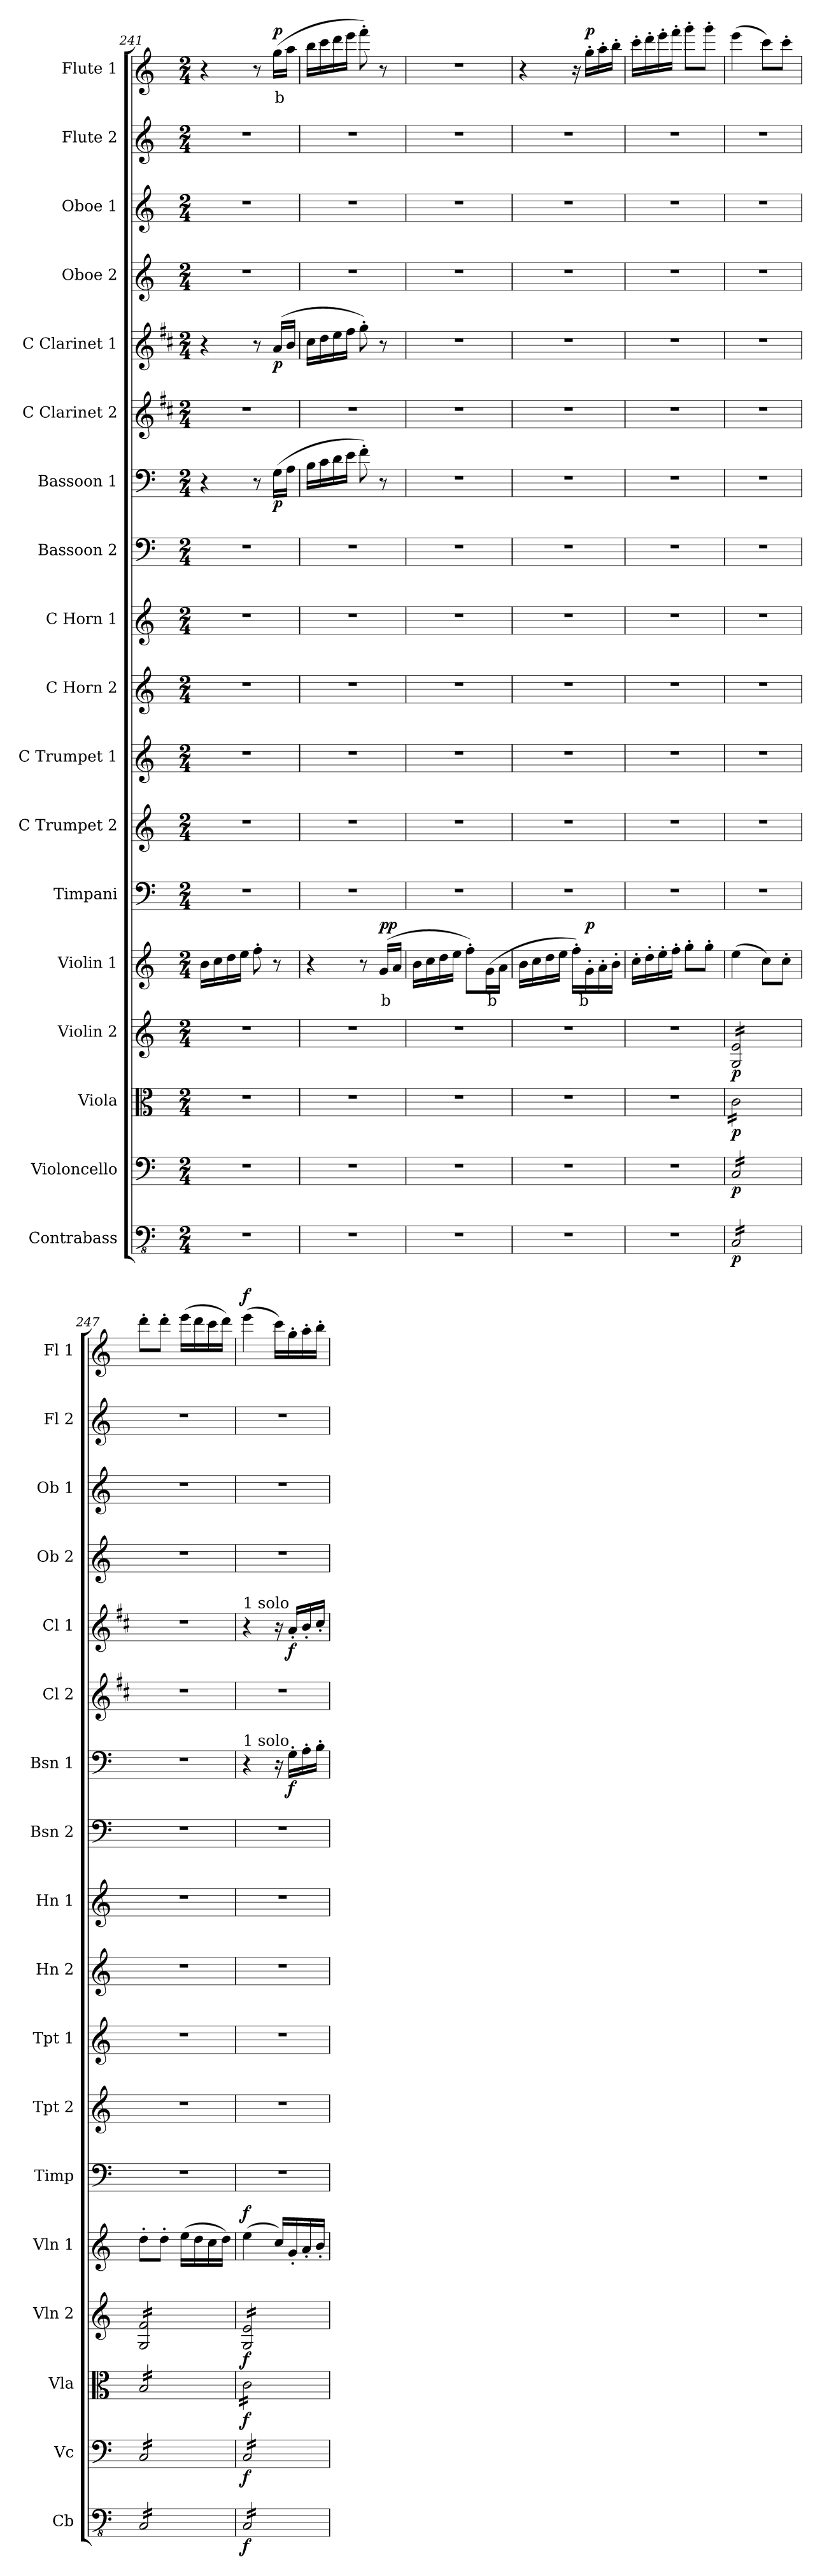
**kern	**dynam	**kern	**dynam	**kern	**dynam	**kern	**dynam	**kern	**text	**dynam	**kern	**kern	**kern	**kern	**kern	**kern	**kern	**dynam	**kern	**kern	**dynam	**kern	**kern	**kern	**kern	**text	**dynam
*part18	*part18	*part17	*part17	*part16	*part16	*part15	*part15	*part14	*part14	*part14	*part13	*part12	*part11	*part10	*part9	*part8	*part7	*part7	*part6	*part5	*part5	*part4	*part3	*part2	*part1	*part1	*part1
*staff18	*staff18	*staff17	*staff17	*staff16	*staff16	*staff15	*staff15	*staff14	*staff14	*staff14	*staff13	*staff12	*staff11	*staff10	*staff9	*staff8	*staff7	*staff7	*staff6	*staff5	*staff5	*staff4	*staff3	*staff2	*staff1	*staff1	*staff1
*I"Contrabass	*	*I"Violoncello	*	*I"Viola	*	*I"Violin 2	*	*I"Violin 1	*	*	*I"Timpani	*I"C Trumpet 2	*I"C Trumpet 1	*I"C Horn 2	*I"C Horn 1	*I"Bassoon 2	*I"Bassoon 1	*	*I"C Clarinet 2	*I"C Clarinet 1	*	*I"Oboe 2	*I"Oboe 1	*I"Flute 2	*I"Flute 1	*	*
*I'Cb	*	*I'Vc	*	*I'Vla	*	*I'Vln 2	*	*I'Vln 1	*	*	*I'Timp	*I'Tpt 2	*I'Tpt 1	*I'Hn 2	*I'Hn 1	*I'Bsn 2	*I'Bsn 1	*	*I'Cl 2	*I'Cl 1	*	*I'Ob 2	*I'Ob 1	*I'Fl 2	*I'Fl 1	*	*
*clefFv4	*	*clefF4	*	*clefC3	*	*clefG2	*	*clefG2	*	*	*clefF4	*clefG2	*clefG2	*clefG2	*clefG2	*clefF4	*clefF4	*	*clefG2	*clefG2	*	*clefG2	*clefG2	*clefG2	*clefG2	*	*
*	*	*	*	*	*	*	*	*	*	*	*	*	*	*ITrd7c12	*ITrd7c12	*	*	*	*ITrd1c2	*ITrd1c2	*	*	*	*	*	*	*
*k[]	*	*k[]	*	*k[]	*	*k[]	*	*k[]	*	*	*k[]	*k[]	*k[]	*k[]	*k[]	*k[]	*k[]	*	*k[]	*k[]	*	*k[]	*k[]	*k[]	*k[]	*	*
*M2/4	*	*M2/4	*	*M2/4	*	*M2/4	*	*M2/4	*	*	*M2/4	*M2/4	*M2/4	*M2/4	*M2/4	*M2/4	*M2/4	*	*M2/4	*M2/4	*	*M2/4	*M2/4	*M2/4	*M2/4	*	*
=241	=241	=241	=241	=241	=241	=241	=241	=241	=241	=241	=241	=241	=241	=241	=241	=241	=241	=241	=241	=241	=241	=241	=241	=241	=241	=241	=241
2r	.	2r	.	2r	.	2r	.	16b\LL	.	.	2r	2r	2r	2r	2r	2r	4r	.	2r	4r	.	2r	2r	2r	4r	.	.
.	.	.	.	.	.	.	.	16cc\	.	.	.	.	.	.	.	.	.	.	.	.	.	.	.	.	.	.	.
.	.	.	.	.	.	.	.	16dd\	.	.	.	.	.	.	.	.	.	.	.	.	.	.	.	.	.	.	.
.	.	.	.	.	.	.	.	16ee\JJ	.	.	.	.	.	.	.	.	.	.	.	.	.	.	.	.	.	.	.
.	.	.	.	.	.	.	.	8ff'\	.	.	.	.	.	.	.	.	8r	.	.	8r	.	.	.	.	8r	.	.
!	!	!	!	!	!	!	!	!	!	!	!	!	!	!	!	!	!	!LO:DY:b	!	!	!LO:DY:b	!	!	!	!	!LO:LY:b:color=#FF0000	!LO:DY:b
.	.	.	.	.	.	.	.	8r	.	.	.	.	.	.	.	.	(16G\LL	p	.	(16g/LL	p	.	.	.	(16gg\LL	b	p
.	.	.	.	.	.	.	.	.	.	.	.	.	.	.	.	.	16A\JJ	.	.	16a/JJ	.	.	.	.	16aa\JJ	.	.
=242	=242	=242	=242	=242	=242	=242	=242	=242	=242	=242	=242	=242	=242	=242	=242	=242	=242	=242	=242	=242	=242	=242	=242	=242	=242	=242	=242
2r	.	2r	.	2r	.	2r	.	4r	.	.	2r	2r	2r	2r	2r	2r	16B\LL	.	2r	16b\LL	.	2r	2r	2r	16bb\LL	.	.
.	.	.	.	.	.	.	.	.	.	.	.	.	.	.	.	.	16c\	.	.	16cc\	.	.	.	.	16ccc\	.	.
.	.	.	.	.	.	.	.	.	.	.	.	.	.	.	.	.	16d\	.	.	16dd\	.	.	.	.	16ddd\	.	.
.	.	.	.	.	.	.	.	.	.	.	.	.	.	.	.	.	16e\JJ	.	.	16ee\JJ	.	.	.	.	16eee\JJ	.	.
.	.	.	.	.	.	.	.	8r	.	.	.	.	.	.	.	.	8f'\)	.	.	8ff'\)	.	.	.	.	8fff'\)	.	.
!	!	!	!	!	!	!	!	!	!LO:LY:b:color=#FF0000	!LO:DY:b	!	!	!	!	!	!	!	!	!	!	!	!	!	!	!	!	!
.	.	.	.	.	.	.	.	(16g/LL	b	pp	.	.	.	.	.	.	8r	.	.	8r	.	.	.	.	8r	.	.
.	.	.	.	.	.	.	.	16a/JJ	.	.	.	.	.	.	.	.	.	.	.	.	.	.	.	.	.	.	.
=243	=243	=243	=243	=243	=243	=243	=243	=243	=243	=243	=243	=243	=243	=243	=243	=243	=243	=243	=243	=243	=243	=243	=243	=243	=243	=243	=243
2r	.	2r	.	2r	.	2r	.	16b\LL	.	.	2r	2r	2r	2r	2r	2r	2r	.	2r	2r	.	2r	2r	2r	2r	.	.
.	.	.	.	.	.	.	.	16cc\	.	.	.	.	.	.	.	.	.	.	.	.	.	.	.	.	.	.	.
.	.	.	.	.	.	.	.	16dd\	.	.	.	.	.	.	.	.	.	.	.	.	.	.	.	.	.	.	.
.	.	.	.	.	.	.	.	16ee\JJ	.	.	.	.	.	.	.	.	.	.	.	.	.	.	.	.	.	.	.
.	.	.	.	.	.	.	.	8ff'\L)	.	.	.	.	.	.	.	.	.	.	.	.	.	.	.	.	.	.	.
!	!	!	!	!	!	!	!	!	!LO:LY:b:color=#FF0000	!	!	!	!	!	!	!	!	!	!	!	!	!	!	!	!	!	!
.	.	.	.	.	.	.	.	(16g\L	b	.	.	.	.	.	.	.	.	.	.	.	.	.	.	.	.	.	.
.	.	.	.	.	.	.	.	16a\JJ	.	.	.	.	.	.	.	.	.	.	.	.	.	.	.	.	.	.	.
=244	=244	=244	=244	=244	=244	=244	=244	=244	=244	=244	=244	=244	=244	=244	=244	=244	=244	=244	=244	=244	=244	=244	=244	=244	=244	=244	=244
2r	.	2r	.	2r	.	2r	.	16b\LL	.	.	2r	2r	2r	2r	2r	2r	2r	.	2r	2r	.	2r	2r	2r	4r	.	.
.	.	.	.	.	.	.	.	16cc\	.	.	.	.	.	.	.	.	.	.	.	.	.	.	.	.	.	.	.
.	.	.	.	.	.	.	.	16dd\	.	.	.	.	.	.	.	.	.	.	.	.	.	.	.	.	.	.	.
.	.	.	.	.	.	.	.	16ee\JJ	.	.	.	.	.	.	.	.	.	.	.	.	.	.	.	.	.	.	.
.	.	.	.	.	.	.	.	16ff'\LL)	.	.	.	.	.	.	.	.	.	.	.	.	.	.	.	.	16r	.	.
!	!	!	!	!	!	!	!	!	!LO:LY:b:color=#FF0000	!LO:DY:b	!	!	!	!	!	!	!	!	!	!	!	!	!	!	!	!	!LO:DY:b
.	.	.	.	.	.	.	.	16g'\	b	p	.	.	.	.	.	.	.	.	.	.	.	.	.	.	16gg'\LL	.	p
.	.	.	.	.	.	.	.	16a'\	.	.	.	.	.	.	.	.	.	.	.	.	.	.	.	.	16aa'\	.	.
.	.	.	.	.	.	.	.	16b'\JJ	.	.	.	.	.	.	.	.	.	.	.	.	.	.	.	.	16bb'\JJ	.	.
=245	=245	=245	=245	=245	=245	=245	=245	=245	=245	=245	=245	=245	=245	=245	=245	=245	=245	=245	=245	=245	=245	=245	=245	=245	=245	=245	=245
2r	.	2r	.	2r	.	2r	.	16cc'\LL	.	.	2r	2r	2r	2r	2r	2r	2r	.	2r	2r	.	2r	2r	2r	16ccc'\LL	.	.
.	.	.	.	.	.	.	.	16dd'\	.	.	.	.	.	.	.	.	.	.	.	.	.	.	.	.	16ddd'\	.	.
.	.	.	.	.	.	.	.	16ee'\	.	.	.	.	.	.	.	.	.	.	.	.	.	.	.	.	16eee'\	.	.
.	.	.	.	.	.	.	.	16ff'\JJ	.	.	.	.	.	.	.	.	.	.	.	.	.	.	.	.	16fff'\JJ	.	.
.	.	.	.	.	.	.	.	8gg'\L	.	.	.	.	.	.	.	.	.	.	.	.	.	.	.	.	8ggg'\L	.	.
.	.	.	.	.	.	.	.	8gg'\J	.	.	.	.	.	.	.	.	.	.	.	.	.	.	.	.	8ggg'\J	.	.
=246	=246	=246	=246	=246	=246	=246	=246	=246	=246	=246	=246	=246	=246	=246	=246	=246	=246	=246	=246	=246	=246	=246	=246	=246	=246	=246	=246
!	!LO:DY:b	!	!LO:DY:b	!	!LO:DY:b	!	!LO:DY:b	!	!	!	!	!	!	!	!	!	!	!	!	!	!	!	!	!	!	!	!
*tremolo	*	*	*	*	*	*	*	*	*	*	*	*	*	*	*	*	*	*	*	*	*	*	*	*	*	*	*
*	*	*tremolo	*	*	*	*	*	*	*	*	*	*	*	*	*	*	*	*	*	*	*	*	*	*	*	*	*
*	*	*	*	*tremolo	*	*	*	*	*	*	*	*	*	*	*	*	*	*	*	*	*	*	*	*	*	*	*
*	*	*	*	*	*	*tremolo	*	*	*	*	*	*	*	*	*	*	*	*	*	*	*	*	*	*	*	*	*
16CC/LL	p	16C/LL	p	16c\LL	p	16G/ 16e/LL	p	(4ee\	.	.	2r	2r	2r	2r	2r	2r	2r	.	2r	2r	.	2r	2r	2r	(4eee\	.	.
16CC/	.	16C/	.	16c\	.	16G/ 16e/	.	.	.	.	.	.	.	.	.	.	.	.	.	.	.	.	.	.	.	.	.
16CC/	.	16C/	.	16c\	.	16G/ 16e/	.	.	.	.	.	.	.	.	.	.	.	.	.	.	.	.	.	.	.	.	.
16CC/	.	16C/	.	16c\	.	16G/ 16e/	.	.	.	.	.	.	.	.	.	.	.	.	.	.	.	.	.	.	.	.	.
16CC/	.	16C/	.	16c\	.	16G/ 16e/	.	8cc\L)	.	.	.	.	.	.	.	.	.	.	.	.	.	.	.	.	8ccc\L)	.	.
16CC/	.	16C/	.	16c\	.	16G/ 16e/	.	.	.	.	.	.	.	.	.	.	.	.	.	.	.	.	.	.	.	.	.
16CC/	.	16C/	.	16c\	.	16G/ 16e/	.	8cc'\J	.	.	.	.	.	.	.	.	.	.	.	.	.	.	.	.	8ccc'\J	.	.
16CC/JJ	.	16C/JJ	.	16c\JJ	.	16G/ 16e/JJ	.	.	.	.	.	.	.	.	.	.	.	.	.	.	.	.	.	.	.	.	.
=247	=247	=247	=247	=247	=247	=247	=247	=247	=247	=247	=247	=247	=247	=247	=247	=247	=247	=247	=247	=247	=247	=247	=247	=247	=247	=247	=247
16CC/LL	.	16C/LL	.	16B/LL	.	16G/ 16f/LL	.	8dd'\L	.	.	2r	2r	2r	2r	2r	2r	2r	.	2r	2r	.	2r	2r	2r	8ddd'\L	.	.
16CC/	.	16C/	.	16B/	.	16G/ 16f/	.	.	.	.	.	.	.	.	.	.	.	.	.	.	.	.	.	.	.	.	.
16CC/	.	16C/	.	16B/	.	16G/ 16f/	.	8dd'\J	.	.	.	.	.	.	.	.	.	.	.	.	.	.	.	.	8ddd'\J	.	.
16CC/	.	16C/	.	16B/	.	16G/ 16f/	.	.	.	.	.	.	.	.	.	.	.	.	.	.	.	.	.	.	.	.	.
16CC/	.	16C/	.	16B/	.	16G/ 16f/	.	(16ee\LL	.	.	.	.	.	.	.	.	.	.	.	.	.	.	.	.	(16eee\LL	.	.
16CC/	.	16C/	.	16B/	.	16G/ 16f/	.	16dd\	.	.	.	.	.	.	.	.	.	.	.	.	.	.	.	.	16ddd\	.	.
16CC/	.	16C/	.	16B/	.	16G/ 16f/	.	16cc\	.	.	.	.	.	.	.	.	.	.	.	.	.	.	.	.	16ccc\	.	.
16CC/JJ	.	16C/JJ	.	16B/JJ	.	16G/ 16f/JJ	.	16dd\JJ)	.	.	.	.	.	.	.	.	.	.	.	.	.	.	.	.	16ddd\JJ)	.	.
=248	=248	=248	=248	=248	=248	=248	=248	=248	=248	=248	=248	=248	=248	=248	=248	=248	=248	=248	=248	=248	=248	=248	=248	=248	=248	=248	=248
!	!	!	!	!	!	!	!	!	!	!	!	!	!	!	!	!	!	!	!	!LO:TX:a:t=1 solo	!	!	!	!	!	!	!
!	!	!	!	!	!	!	!	!	!	!	!	!	!	!	!	!	!LO:TX:a:t=1 solo	!	!	!	!	!	!	!	!	!	!
!	!LO:DY:b	!	!LO:DY:b	!	!LO:DY:b	!	!LO:DY:b	!	!	!LO:DY:b	!	!	!	!	!	!	!	!	!	!	!	!	!	!	!	!	!LO:DY:b
16CC/LL	f	16C/LL	f	16c\LL	f	16G/ 16e/LL	f	(4ee\	.	f	2r	2r	2r	2r	2r	2r	4r	.	2r	4r	.	2r	2r	2r	(4eee\	.	f
16CC/	.	16C/	.	16c\	.	16G/ 16e/	.	.	.	.	.	.	.	.	.	.	.	.	.	.	.	.	.	.	.	.	.
16CC/	.	16C/	.	16c\	.	16G/ 16e/	.	.	.	.	.	.	.	.	.	.	.	.	.	.	.	.	.	.	.	.	.
16CC/	.	16C/	.	16c\	.	16G/ 16e/	.	.	.	.	.	.	.	.	.	.	.	.	.	.	.	.	.	.	.	.	.
16CC/	.	16C/	.	16c\	.	16G/ 16e/	.	16cc/LL)	.	.	.	.	.	.	.	.	16r	.	.	16r	.	.	.	.	16ccc\LL)	.	.
!	!	!	!	!	!	!	!	!	!	!	!	!	!	!	!	!	!	!LO:DY:b	!	!	!LO:DY:b	!	!	!	!	!	!
16CC/	.	16C/	.	16c\	.	16G/ 16e/	.	16g'/	.	.	.	.	.	.	.	.	16G'\LL	f	.	16g'/LL	f	.	.	.	16gg'\	.	.
16CC/	.	16C/	.	16c\	.	16G/ 16e/	.	16a'/	.	.	.	.	.	.	.	.	16A'\	.	.	16a'/	.	.	.	.	16aa'\	.	.
16CC/JJ	.	16C/JJ	.	16c\JJ	.	16G/ 16e/JJ	.	16b'/JJ	.	.	.	.	.	.	.	.	16B'\JJ	.	.	16b'/JJ	.	.	.	.	16bb'\JJ	.	.
*	*	*	*	*	*	*Xtremolo	*	*	*	*	*	*	*	*	*	*	*	*	*	*	*	*	*	*	*	*	*
*	*	*	*	*Xtremolo	*	*	*	*	*	*	*	*	*	*	*	*	*	*	*	*	*	*	*	*	*	*	*
*	*	*Xtremolo	*	*	*	*	*	*	*	*	*	*	*	*	*	*	*	*	*	*	*	*	*	*	*	*	*
*Xtremolo	*	*	*	*	*	*	*	*	*	*	*	*	*	*	*	*	*	*	*	*	*	*	*	*	*	*	*
=	=	=	=	=	=	=	=	=	=	=	=	=	=	=	=	=	=	=	=	=	=	=	=	=	=	=	=
*-	*-	*-	*-	*-	*-	*-	*-	*-	*-	*-	*-	*-	*-	*-	*-	*-	*-	*-	*-	*-	*-	*-	*-	*-	*-	*-	*-
